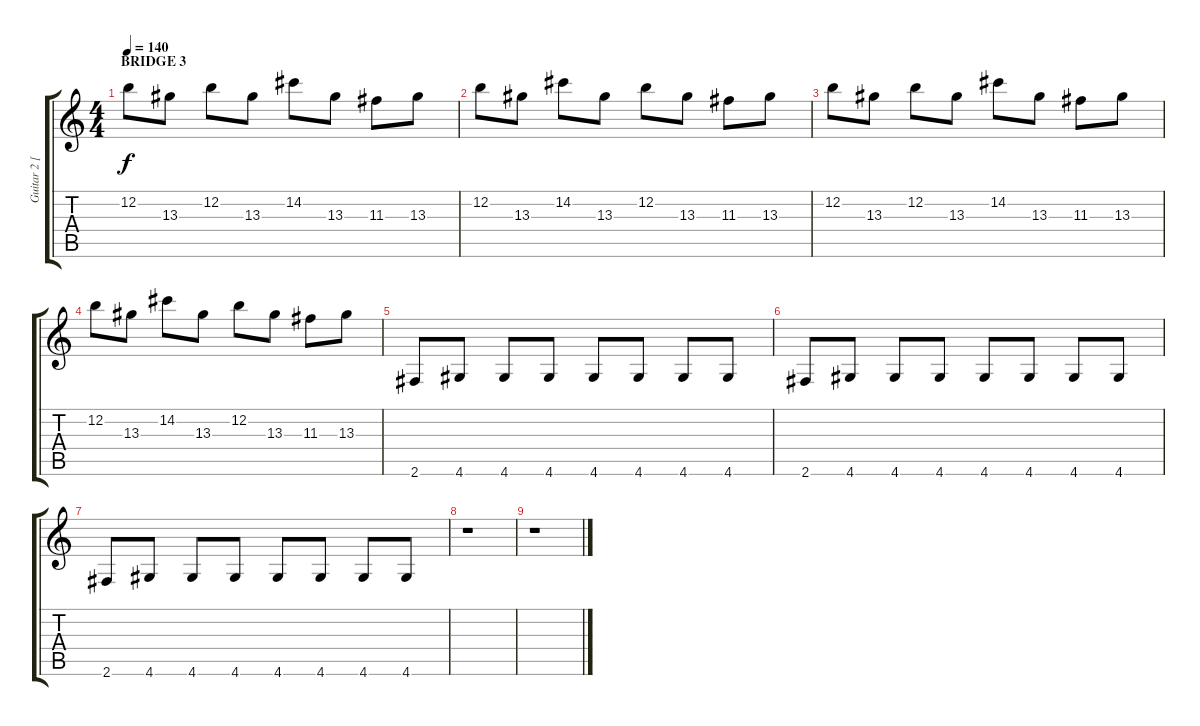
\track ("Guitar 2 [Solo]" "Guitar 2 [") {instrument distortionguitar}
\staff {score tabs}
\tuning (E4 B3 G3 D3 A2 E2) {hide}
\ts (4 4)
\section ("" "BRIDGE 3")
\tempo 140
\clef g2
\ks c
12.2.8{dy f} 13.3.8 12.2.8 13.3.8 14.2.8 13.3.8 11.3.8 13.3.8 |
12.2.8 13.3.8 14.2.8 13.3.8 12.2.8 13.3.8 11.3.8 13.3.8 |
12.2.8 13.3.8 12.2.8 13.3.8 14.2.8 13.3.8 11.3.8 13.3.8 |
12.2.8 13.3.8 14.2.8 13.3.8 12.2.8 13.3.8 11.3.8 13.3.8 |
2.6.8 4.6.8 4.6.8 4.6.8 4.6.8 4.6.8 4.6.8 4.6.8 |
2.6.8 4.6.8 4.6.8 4.6.8 4.6.8 4.6.8 4.6.8 4.6.8 |
2.6.8 4.6.8 4.6.8 4.6.8 4.6.8 4.6.8 4.6.8 4.6.8 |
r.1 |
r.1
